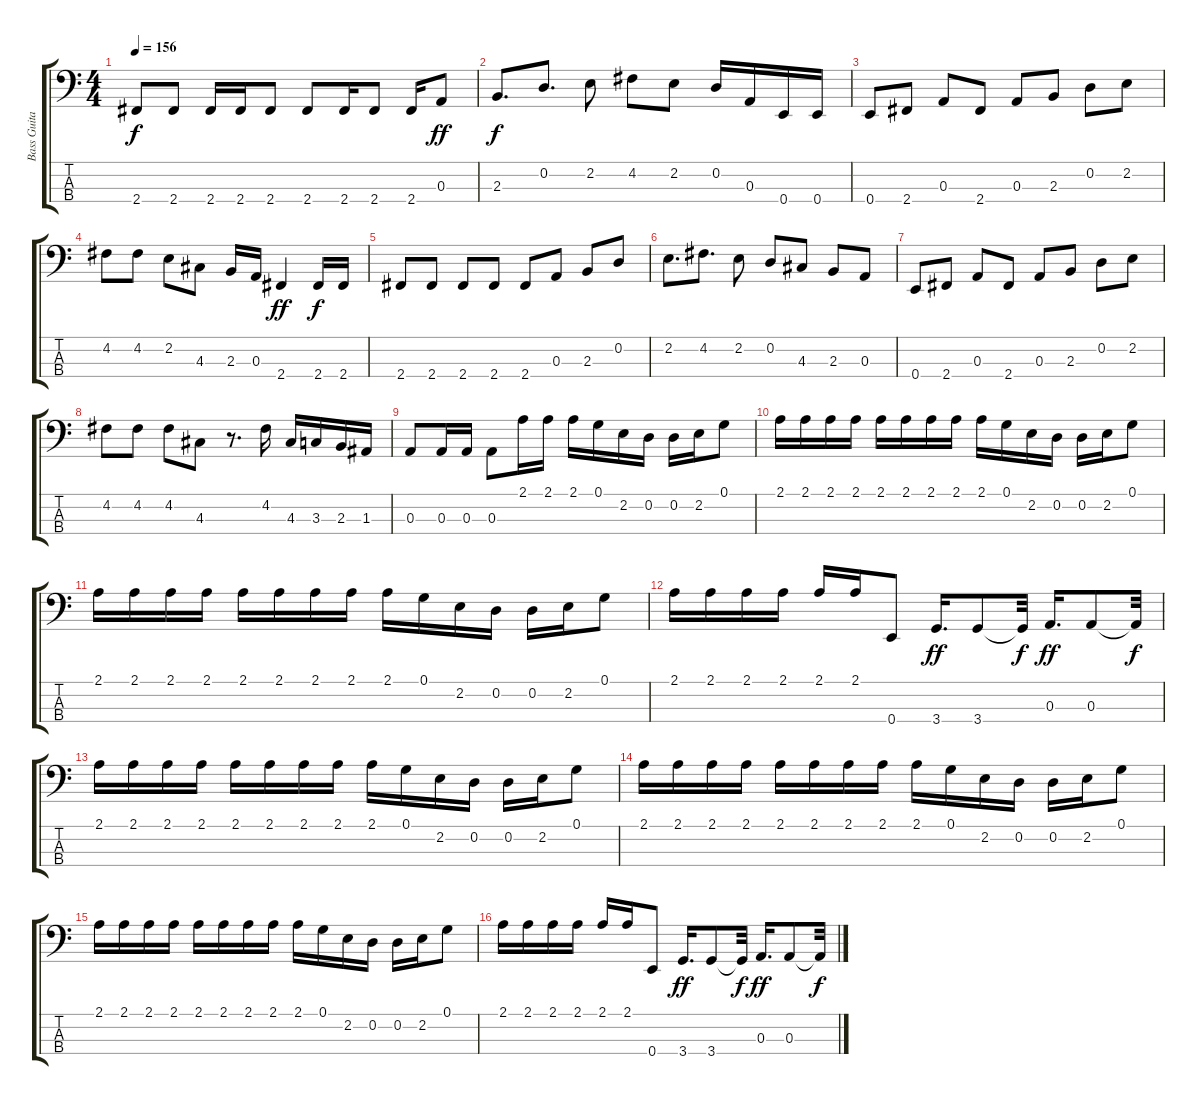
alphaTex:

\track ("Bass Guitar" "Bass Guita") {instrument electricbassfinger}
\staff {score tabs}
\tuning (G2 D2 A1 E1) {hide}
\ts (4 4)
\tempo 156
\clef f4
\ks c
2.4.8{dy f} 2.4.8 2.4.16 2.4.16 2.4.8 2.4.8 2.4.16 2.4.8 2.4.16 0.3.8{dy ff} |
2.3.8{d dy f} 0.2.8{d} 2.2.8 4.2.8 2.2.8 0.2.16 0.3.16 0.4.16 0.4.16 |
0.4.8 2.4.8 0.3.8 2.4.8 0.3.8 2.3.8 0.2.8 2.2.8 |
4.2.8 4.2.8 2.2.8 4.3.8 2.3.16 0.3.16 2.4.4{dy ff} 2.4.16{dy f} 2.4.16 |
2.4.8 2.4.8 2.4.8 2.4.8 2.4.8 0.3.8 2.3.8 0.2.8 |
2.2.8{d} 4.2.8{d} 2.2.8 0.2.8 4.3.8 2.3.8 0.3.8 |
0.4.8 2.4.8 0.3.8 2.4.8 0.3.8 2.3.8 0.2.8 2.2.8 |
4.2.8 4.2.8 4.2.8 4.3.8 r.8{d} 4.2.16 4.3.16 3.3.16 2.3.16 1.3.16 |
0.3.8 0.3.16 0.3.16 0.3.8 2.1.16 2.1.16 2.1.16 0.1.16 2.2.16 0.2.16 0.2.16 2.2.16 0.1.8 |
2.1.16 2.1.16 2.1.16 2.1.16 2.1.16 2.1.16 2.1.16 2.1.16 2.1.16 0.1.16 2.2.16 0.2.16 0.2.16 2.2.16 0.1.8 |
2.1.16 2.1.16 2.1.16 2.1.16 2.1.16 2.1.16 2.1.16 2.1.16 2.1.16 0.1.16 2.2.16 0.2.16 0.2.16 2.2.16 0.1.8 |
2.1.16 2.1.16 2.1.16 2.1.16 2.1.16 2.1.16 0.4.8 3.4.16{d dy ff} 3.4.8 3.4{t}.32{dy f} 0.3.16{d dy ff} 0.3.8 0.3{t}.32{dy f} |
2.1.16 2.1.16 2.1.16 2.1.16 2.1.16 2.1.16 2.1.16 2.1.16 2.1.16 0.1.16 2.2.16 0.2.16 0.2.16 2.2.16 0.1.8 |
2.1.16 2.1.16 2.1.16 2.1.16 2.1.16 2.1.16 2.1.16 2.1.16 2.1.16 0.1.16 2.2.16 0.2.16 0.2.16 2.2.16 0.1.8 |
2.1.16 2.1.16 2.1.16 2.1.16 2.1.16 2.1.16 2.1.16 2.1.16 2.1.16 0.1.16 2.2.16 0.2.16 0.2.16 2.2.16 0.1.8 |
2.1.16 2.1.16 2.1.16 2.1.16 2.1.16 2.1.16 0.4.8 3.4.16{d dy ff} 3.4.8 3.4{t}.32{dy f} 0.3.16{d dy ff} 0.3.8 0.3{t}.32{dy f}
